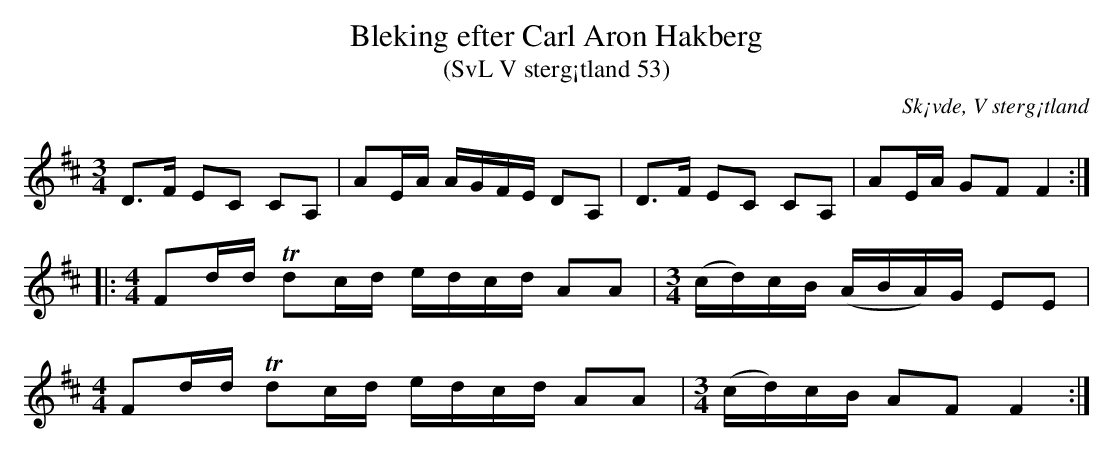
X:1
T: Bleking efter Carl Aron Hakberg
T: (SvL V sterg¡tland 53)
O: Sk¡vde, V sterg¡tland
L: 1/8
M: 3/4
K: D
D>F EC CA, | AE/A/ A/G/F/E/ DA, | D>F EC CA, | AE/A/ GFF2 :|:
[M:4/4] Fd/d/ Tdc/d/ e/d/c/d/ AA |[M:3/4] (c/d/)c/B/ (A/B/A/)G/ EE |
[M:4/4] Fd/d/ Tdc/d/ e/d/c/d/ AA |[M:3/4] (c/d/)c/B/ AF F2 :|
